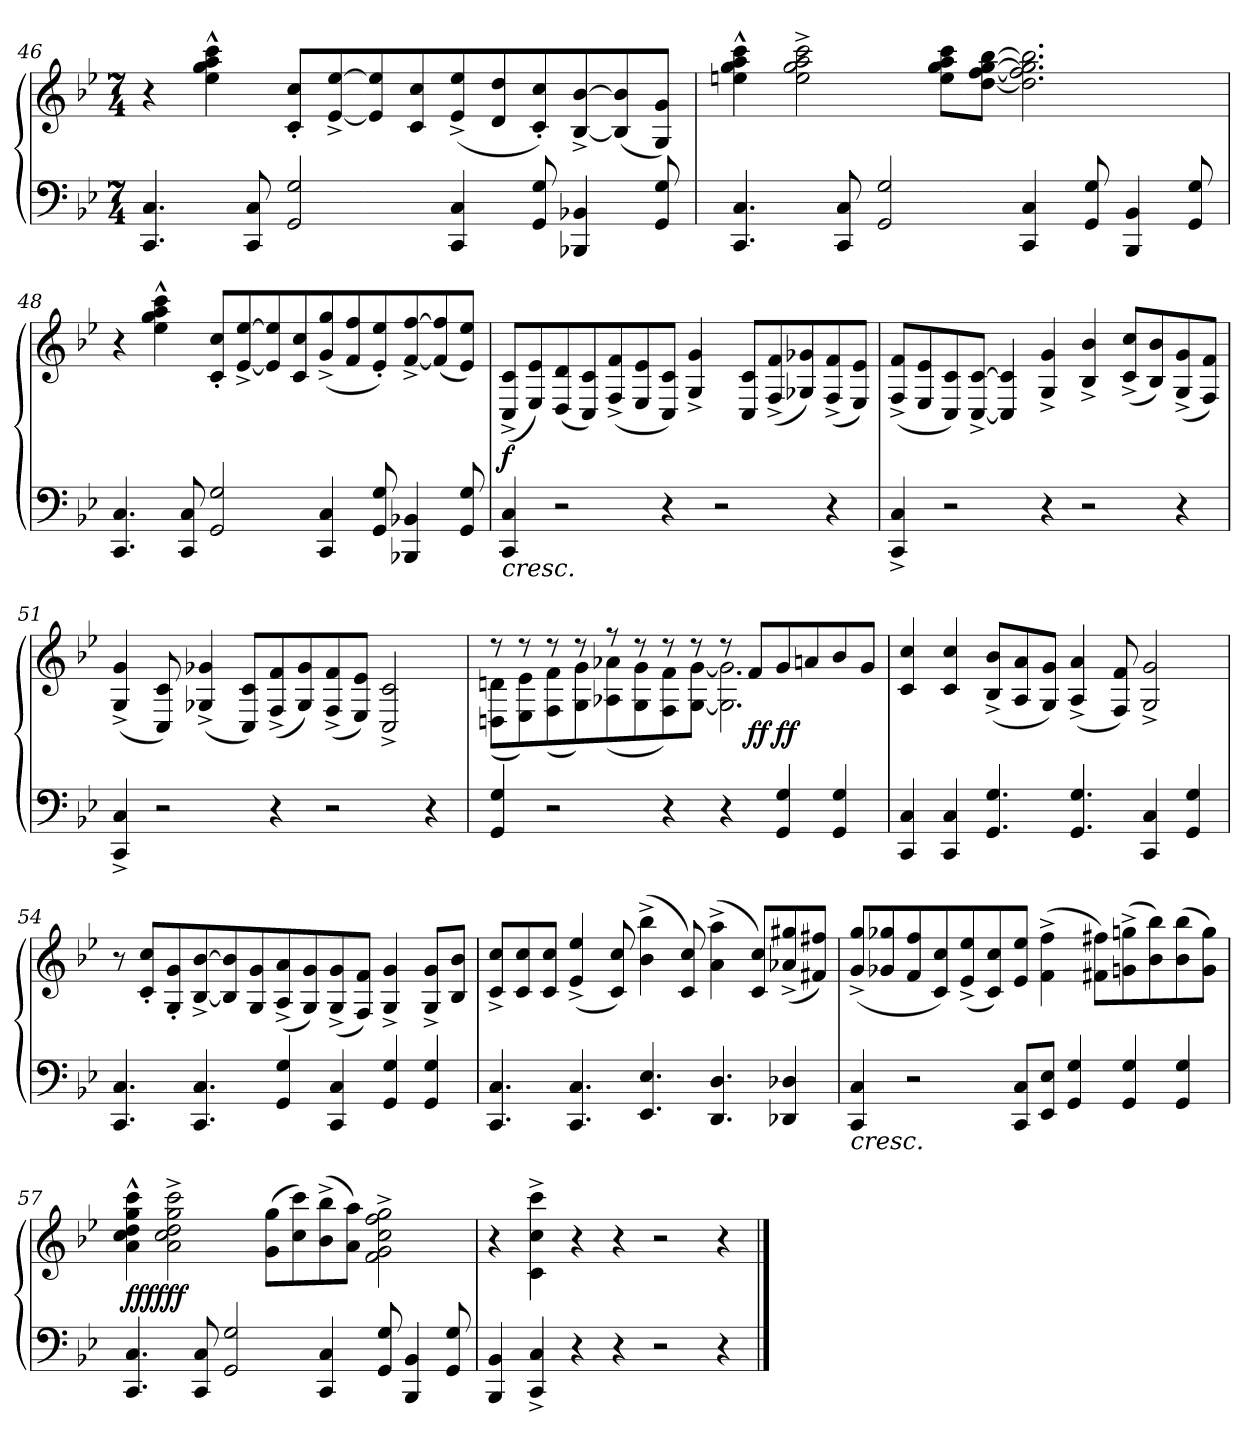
**kern	**kern	**dynam
*part1	*part1	*part1
*staff2	*staff1	*staff1/2
!!LO:LB:g=z
*clefF4	*clefG2	*
*k[b-e-]	*k[b-e-]	*
*M7/4	*M7/4	*
=46	=46	=46
4.CC 4.C	4r	.
.	4ee-^^\ 4gg^^\ 4aa^^\ 4ccc^^\	.
8CC 8C	.	.
2GG 2G	8c' 8cc'L	.
.	[8e-^ [8ee-^	.
.	8e-] 8ee-]	.
.	8c 8cc	.
4CC 4C	(8e-^ 8ee-^	.
.	8d 8dd	.
8GG 8G	8c' 8cc')	.
4BBB-X 4BB-X	[8B-^ [8b-^	.
.	(8B-] 8b-]	.
8GG 8G	8G 8gJ)	.
=47	=47	=47
4.CC 4.C	4een^^ 4gg^^ 4aa^^ 4ccc^^	.
.	2ee^\ 2gg^\ 2aa^\ 2ccc^\	.
8CC 8C	.	.
2GG 2G	.	.
.	8ee 8gg 8aa 8cccL	.
.	[8dd [8ff [8gg [8bb-J	.
4CC 4C	2.dd] 2.ff] 2.gg] 2.bb-]	.
8GG 8G	.	.
4BBB- 4BB-	.	.
8GG 8G	.	.
=48	=48	=48
4.CC 4.C	4r	.
.	4ee-^^\ 4gg^^\ 4aa^^\ 4ccc^^\	.
8CC 8C	.	.
2GG 2G	8c' 8cc'L	.
.	[8e-^ [8ee-^	.
.	8e-] 8ee-]	.
.	8c 8cc	.
4CC 4C	(8g^ 8gg^	.
.	8f 8ff	.
8GG 8G	8e-' 8ee-')	.
4BBB-X 4BB-X	[8f^ [8ff^	.
.	(8f] 8ff]	.
8GG 8G	8e- 8ee-J)	.
!!LO:LB:g=z
=49	=49	=49
!	!	!LO:HP:b=2
4CC 4C	(8C^ 8c^L	< f
.	8E- 8e-)	.
2r	(8D 8d	.
.	8C 8c)	.
.	(8F^ 8f^	.
.	8E- 8e-	.
4r	8C 8cJ)	.
.	4G^ 4g^	.
2r	.	.
.	8C 8cL	.
.	(8F^ 8f^	.
.	8G-X 8g-X)	.
4r	(8F^ 8f^	.
.	8E- 8e-J)	.
=50	=50	=50
4CC^ 4C^	(8F^ 8f^L	.
.	8E- 8e-	.
2r	8C 8c)	.
.	[8C^ [8c^J	.
.	4C] 4c]	.
4r	4G^ 4g^	.
2r	4B-^ 4b-^	.
.	(8c^ 8cc^L	.
.	8B- 8b-)	.
4r	(8G^ 8g^	.
.	8F 8fJ)	.
=51	=51	=51
4CC^ 4C^	(4G^ 4g^	.
2r	8C 8c)	.
.	(4G-X^ 4g-X^	.
.	8C 8cL)	.
4r	(8F^ 8f^	.
.	8G- 8g-)	.
2r	(8F^ 8f^	.
.	8E- 8e-J)	.
.	2C^ 2c^	.
4r	.	.
!!LO:LB:g=z
=52	=52	=52
*	*^	*
4GG 4G	8r	(8Dn 8dnL	.
.	8r	8E- 8e-)	.
2r	8r	(8F 8f	.
.	8r	8G 8g)	.
.	8r	(8A-X 8a-X	.
.	8r	8G 8g	.
4r	8r	8F 8f)	.
.	8r	[8G [8gJ	.
4r	8r	2.G] 2.g]	.
.	8fL	.	ff
4GG 4G	8g	.	ff
.	8an	.	.
4GG 4G	8b-	.	.
.	8gJ	.	.
*	*v	*v	*
.	.	[
=53	=53	=53
4CC 4C	4c 4cc	.
4CC 4C	4c 4cc	.
4.GG 4.G	(8B-^ 8b-^L	.
.	8A 8a	.
.	8G 8gJ)	.
4.GG 4.G	(4A^ 4a^	.
.	8F 8f)	.
4CC 4C	2G^ 2g^	.
4GG 4G	.	.
=54	=54	=54
4.CC 4.C	8r	.
.	8c' 8cc'L	.
.	8G' 8g'	.
4.CC 4.C	[8B-^ [8b-^	.
.	8B-] 8b-]	.
.	8G 8g	.
4GG 4G	(8A^ 8a^	.
.	8G 8g)	.
4CC 4C	(8G^ 8g^	.
.	8F 8fJ)	.
4GG 4G	4G^ 4g^	.
4GG 4G	8G^ 8g^L	.
.	8B- 8b-J	.
!!LO:PB:g=z
=55	=55	=55
4.CC 4.C	8c^ 8cc^L	.
.	8c 8cc	.
.	8c 8ccJ	.
4.CC 4.C	(4e-^ 4ee-^	.
.	8c 8cc)	.
4.EE- 4.E-	(4b-^ 4bb-^	.
.	8c 8cc)	.
4.DD 4.D	(4a^ 4aa^	.
.	8c 8ccL)	.
4DD-X 4D-X	(8a-X^ 8gg#X^	.
.	8f#X 8ff#XJ)	.
=56	=56	=56
!	!	!LO:HP:b=2
4CC 4C	(8g^ 8gg^L	<
.	8g-X 8gg-X	.
2r	8f 8ff	.
.	8c 8cc)	.
.	(8e-^ 8ee-^	.
.	8c 8cc)	.
8CC 8CL	8e- 8ee-J	.
8EE- 8E-J	(4f^ 4ff^	.
4GG 4G	.	.
.	8f#X 8ff#XL)	.
4GG 4G	(8gn^ 8ggn^	.
.	8b- 8bb-)	.
4GG 4G	(8b- 8bb-	.
.	8g 8ggJ)	.
=57	=57	=57
4.CC 4.C	4a^^ 4cc^^ 4dd^^ 4gg^^ 4ccc^^	fff fff
.	2a^ 2cc^ 2dd^ 2gg^ 2ccc^	.
8CC 8C	.	[
2GG 2G	.	.
.	(8g 8ggL	.
.	8cc 8ccc)	.
4CC 4C	(8b-^ 8bb-^	.
.	8a 8aaJ)	.
8GG 8G	2f^ 2g^ 2cc^ 2ff^ 2gg^	.
4BBB- 4BB-	.	.
8GG 8G	.	.
!!LO:LB:g=z
=58	=58	=58
4BBB- 4BB-	4r	.
4CC^ 4C^	4c^ 4cc^ 4ccc^	.
4r	4r	.
4r	4r	.
2r	2r	.
4r	4r	.
==	==	==
*-	*-	*-
